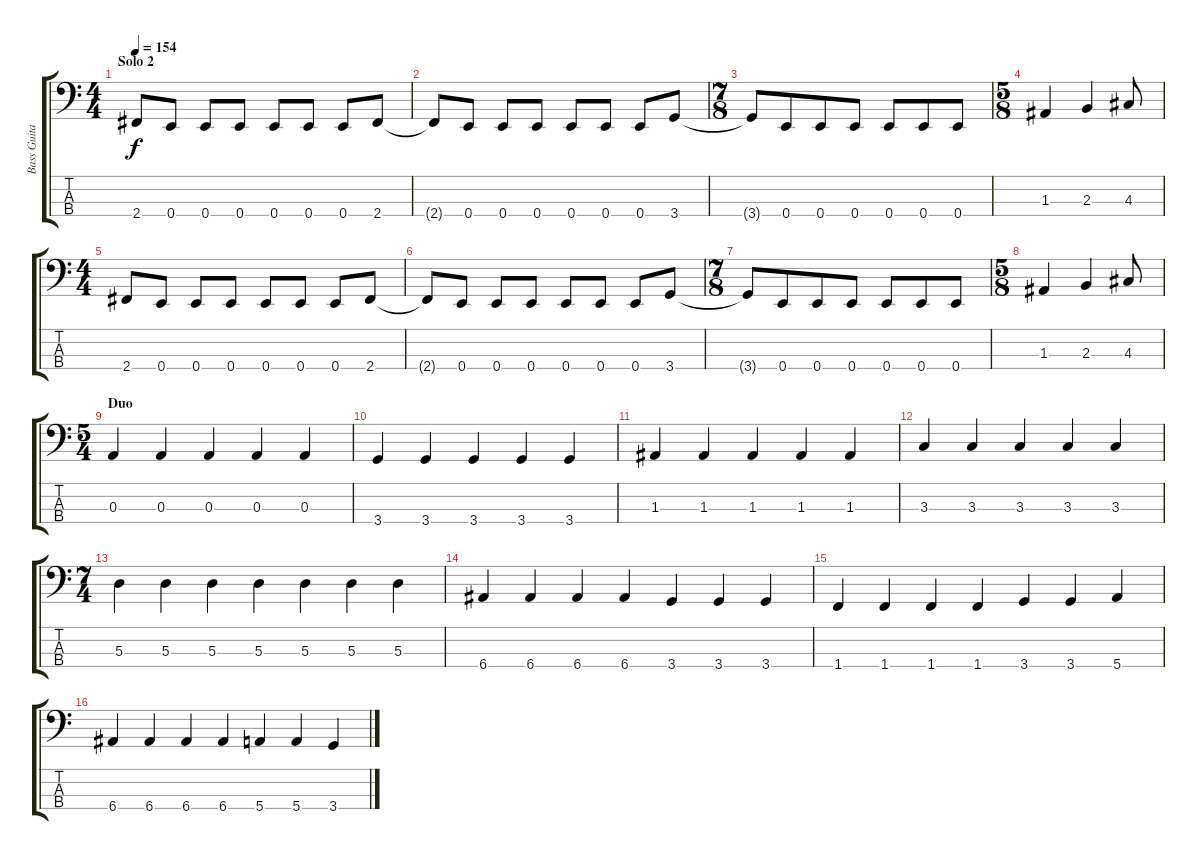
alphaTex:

\track ("Bass Guitar" "Bass Guita") {instrument electricbassfinger}
\staff {score tabs}
\tuning (G2 D2 A1 E1) {hide}
\ts (4 4)
\section ("" "Solo 2")
\tempo 154
\clef f4
\ks c
2.4.8{dy f} 0.4.8 0.4.8 0.4.8 0.4.8 0.4.8 0.4.8 2.4.8 |
2.4{t}.8 0.4.8 0.4.8 0.4.8 0.4.8 0.4.8 0.4.8 3.4.8 |
\ts (7 8)
3.4{t}.8 0.4.8 0.4.8 0.4.8 0.4.8 0.4.8 0.4.8 |
\ts (5 8)
1.3.4 2.3.4 4.3.8 |
\ts (4 4)
2.4.8 0.4.8 0.4.8 0.4.8 0.4.8 0.4.8 0.4.8 2.4.8 |
2.4{t}.8 0.4.8 0.4.8 0.4.8 0.4.8 0.4.8 0.4.8 3.4.8 |
\ts (7 8)
3.4{t}.8 0.4.8 0.4.8 0.4.8 0.4.8 0.4.8 0.4.8 |
\ts (5 8)
1.3.4 2.3.4 4.3.8 |
\ts (5 4)
\section ("" "Duo")
0.3.4 0.3.4 0.3.4 0.3.4 0.3.4 |
3.4.4 3.4.4 3.4.4 3.4.4 3.4.4 |
1.3.4 1.3.4 1.3.4 1.3.4 1.3.4 |
3.3.4 3.3.4 3.3.4 3.3.4 3.3.4 |
\ts (7 4)
5.3.4 5.3.4 5.3.4 5.3.4 5.3.4 5.3.4 5.3.4 |
6.4.4 6.4.4 6.4.4 6.4.4 3.4.4 3.4.4 3.4.4 |
1.4.4 1.4.4 1.4.4 1.4.4 3.4.4 3.4.4 5.4.4 |
6.4.4 6.4.4 6.4.4 6.4.4 5.4.4 5.4.4 3.4.4
